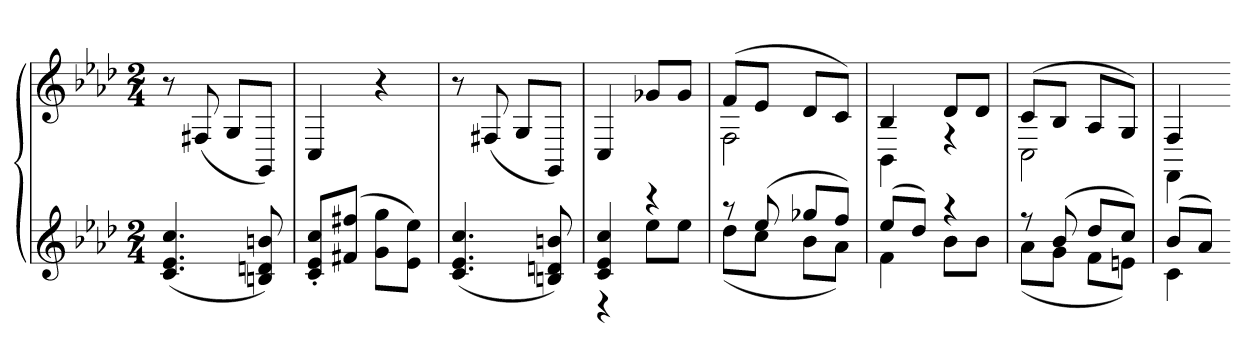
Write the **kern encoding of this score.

**kern	**kern
*part1	*part1
*staff2	*staff1
*clefG2	*clefG2
*k[b-e-a-d-]	*k[b-e-a-d-]
*f:	*f:
*M2/4	*M2/4
=	=
(4.c 4.e- 4.cc	8r
.	(8F#X
.	8GL
8Bn 8dn 8bn)	8GGJ)
=330	=330
8c' 8e-' 8cc'L	4C
(8f#X 8ff#XJ	.
8g 8ggL	4r
8e- 8ee-J)	.
=331	=331
(4.c 4.e- 4.cc	8r
.	(8F#X
.	8GL
8Bn 8dn 8bn)	8GGJ)
=332	=332
*^	*
4c 4e- 4cc	4r	4C
4r	8ee-L	8g-XL
.	8ee-J	8g-J
=333	=333	=333
*	*	*^
8r	(8dd-L	(8fL	2F
(8ee-	8ccJ	8e-J	.
8gg-XL	8b-L	8d-L	.
8ffJ)	8a-J)	8cJ)	.
=334	=334	=334	=334
(8ee-L	4f	4B-	4BB-
8dd-J)	.	.	.
4r	8b-L	8d-L	4r
.	8b-J	8d-J	.
=335	=335	=335	=335
8r	(8a-L	(8cL	2C
(8b-	8gJ	8B-J	.
8dd-L	8fL	8A-L	.
8ccJ)	8enJ)	8GJ)	.
=336	=336	=336	=336
(8b-L	4c	4F	4FF
8a-J)	.	.	.
*v	*v	*	*
*	*v	*v
=-	=-
*-	*-
